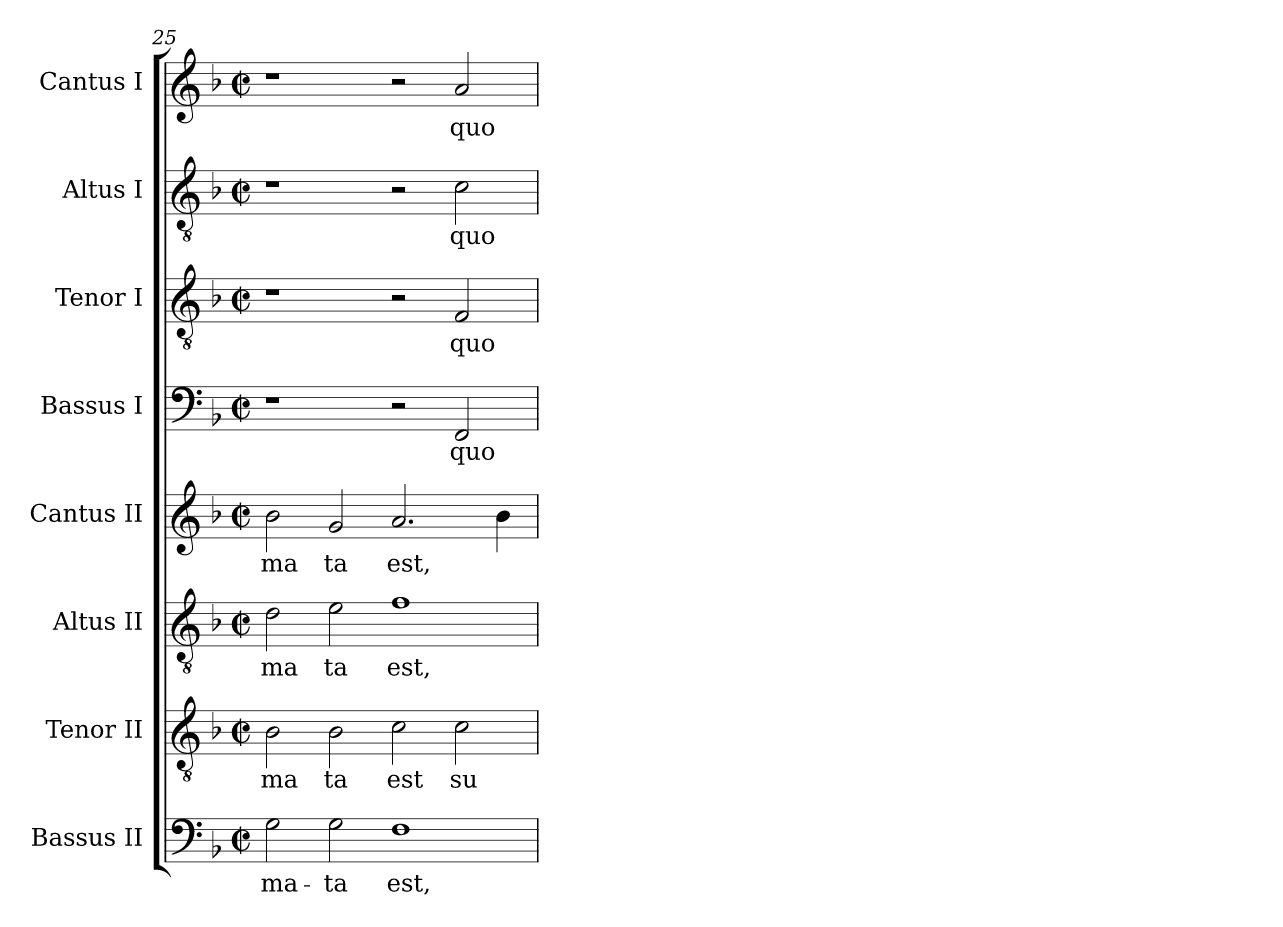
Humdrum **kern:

**kern	**text	**kern	**text	**kern	**text	**kern	**text	**kern	**text	**kern	**text	**kern	**text	**kern	**text
*part8	*part8	*part7	*part7	*part6	*part6	*part5	*part5	*part4	*part4	*part3	*part3	*part2	*part2	*part1	*part1
*staff8	*staff8	*staff7	*staff7	*staff6	*staff6	*staff5	*staff5	*staff4	*staff4	*staff3	*staff3	*staff2	*staff2	*staff1	*staff1
*I"Bassus II	*	*I"Tenor II	*	*I"Altus II	*	*I"Cantus II	*	*I"Bassus I	*	*I"Tenor I	*	*I"Altus I	*	*I"Cantus I	*
!!LO:PB:g=z
*clefF4	*	*clefGv2	*	*clefGv2	*	*clefG2	*	*clefF4	*	*clefGv2	*	*clefGv2	*	*clefG2	*
*k[b-]	*	*k[b-]	*	*k[b-]	*	*k[b-]	*	*k[b-]	*	*k[b-]	*	*k[b-]	*	*k[b-]	*
*F:	*	*F:	*	*F:	*	*F:	*	*F:	*	*F:	*	*F:	*	*F:	*
*M2/2	*	*M2/2	*	*M2/2	*	*M2/2	*	*M2/2	*	*M2/2	*	*M2/2	*	*M2/2	*
*met(c|)	*	*met(c|)	*	*met(c|)	*	*met(c|)	*	*met(c|)	*	*met(c|)	*	*met(c|)	*	*met(c|)	*
=25	=25	=25	=25	=25	=25	=25	=25	=25	=25	=25	=25	=25	=25	=25	=25
!	!LO:LY:b:cj	!	!LO:LY:b:cj	!	!LO:LY:b:cj	!	!LO:LY:b:cj	!	!	!	!	!	!	!	!
2G\	-ma-	2B-\	ma	2d\	-ma	2b-\	ma	1r	.	1r	.	1r	.	1r	.
!	!LO:LY:b:cj	!	!LO:LY:b:cj	!	!LO:LY:b:cj	!	!LO:LY:b:cj	!	!	!	!	!	!	!	!
2G\	-ta	2B-\	ta	2e\	ta	2g/	ta	.	.	.	.	.	.	.	.
!	!LO:LY:b:cj	!	!LO:LY:b:cj	!	!LO:LY:b:cj	!	!LO:LY:b	!	!	!	!	!	!	!	!
1F	est,	2c\	est	1f	est,	2.a/	est,	2r	.	2r	.	2r	.	2r	.
!	!	!	!LO:LY:b:cj	!	!	!	!	!	!LO:LY:b	!	!LO:LY:b	!	!LO:LY:b	!	!LO:LY:b
.	.	2c\	su	.	.	.	.	2FF/	quo	2F/	quo	2c\	quo	2a/	quo
.	.	.	.	.	.	4b-\	.	.	.	.	.	.	.	.	.
=	=	=	=	=	=	=	=	=	=	=	=	=	=	=	=
*-	*-	*-	*-	*-	*-	*-	*-	*-	*-	*-	*-	*-	*-	*-	*-
